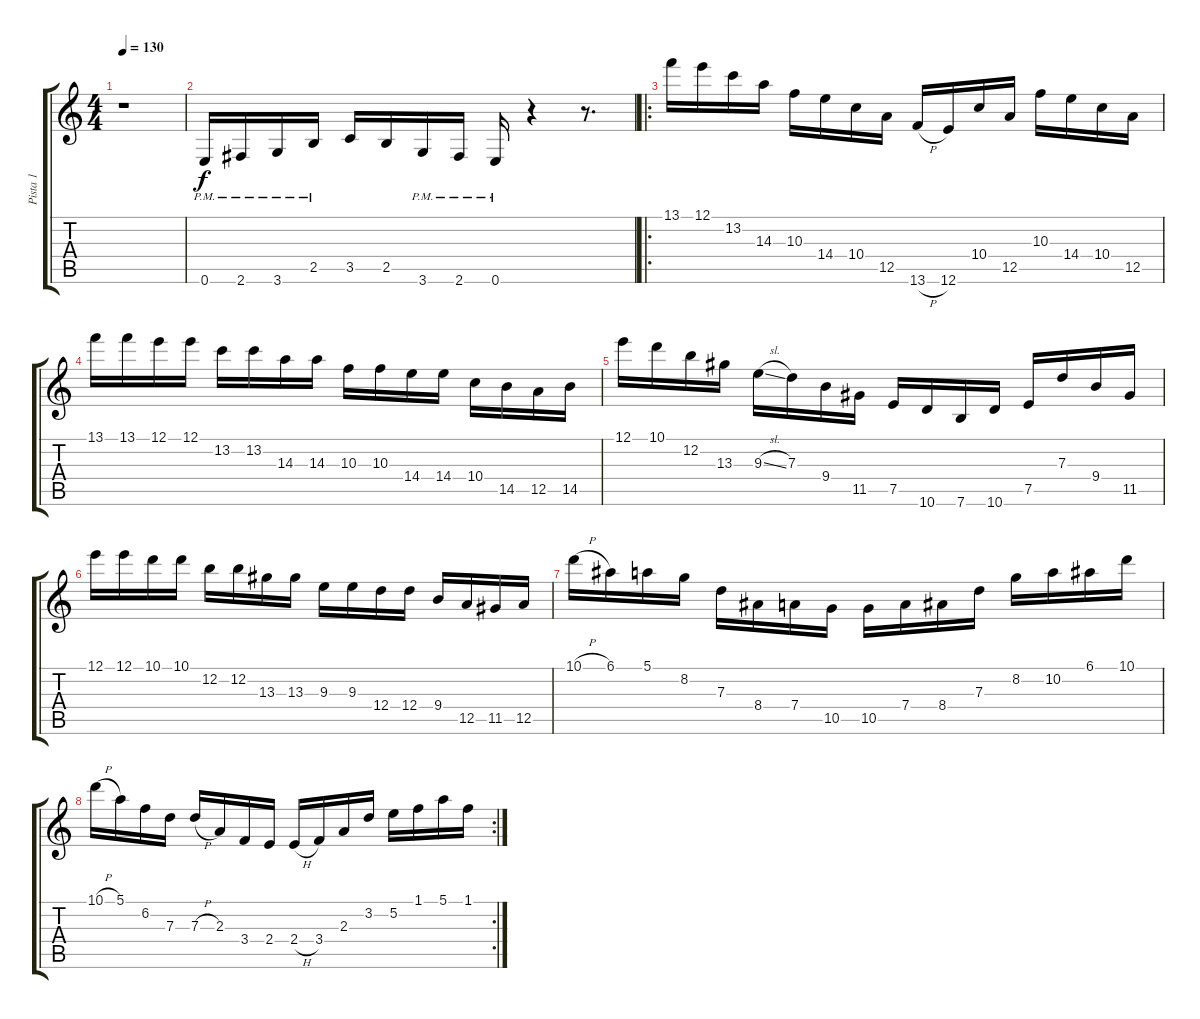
\track ("Pista 1" "Pista 1") {instrument overdrivenguitar}
\staff {score tabs}
\tuning (E4 B3 G3 D3 A2 E2) {hide}
\ts (4 4)
\tempo 130
\clef g2
\ks c
r.1{dy f} |
0.6{pm}.16 2.6{pm}.16 3.6{pm}.16 2.5{pm}.16 3.5.16 2.5.16 3.6{pm}.16 2.6{pm}.16 0.6{pm}.16 r.4 r.8{d} |
\ro
13.1.16 12.1.16 13.2.16 14.3.16 10.3.16 14.4.16 10.4.16 12.5.16 13.6{h}.16 12.6.16 10.4.16 12.5.16 10.3.16 14.4.16 10.4.16 12.5.16 |
13.1.16 13.1.16 12.1.16 12.1.16 13.2.16 13.2.16 14.3.16 14.3.16 10.3.16 10.3.16 14.4.16 14.4.16 10.4.16 14.5.16 12.5.16 14.5.16 |
12.1.16 10.1.16 12.2.16 13.3.16 9.3{sl}.16 7.3.16 9.4.16 11.5.16 7.5.16 10.6.16 7.6.16 10.6.16 7.5.16 7.3.16 9.4.16 11.5.16 |
12.1.16 12.1.16 10.1.16 10.1.16 12.2.16 12.2.16 13.3.16 13.3.16 9.3.16 9.3.16 12.4.16 12.4.16 9.4.16 12.5.16 11.5.16 12.5.16 |
10.1{h}.16 6.1.16 5.1.16 8.2.16 7.3.16 8.4.16 7.4.16 10.5.16 10.5.16 7.4.16 8.4.16 7.3.16 8.2.16 10.2.16 6.1.16 10.1.16 |
\rc 2
10.1{h}.16 5.1.16 6.2.16 7.3.16 7.3{h}.16 2.3.16 3.4.16 2.4.16 2.4{h}.16 3.4.16 2.3.16 3.2.16 5.2.16 1.1.16 5.1.16 1.1.16
